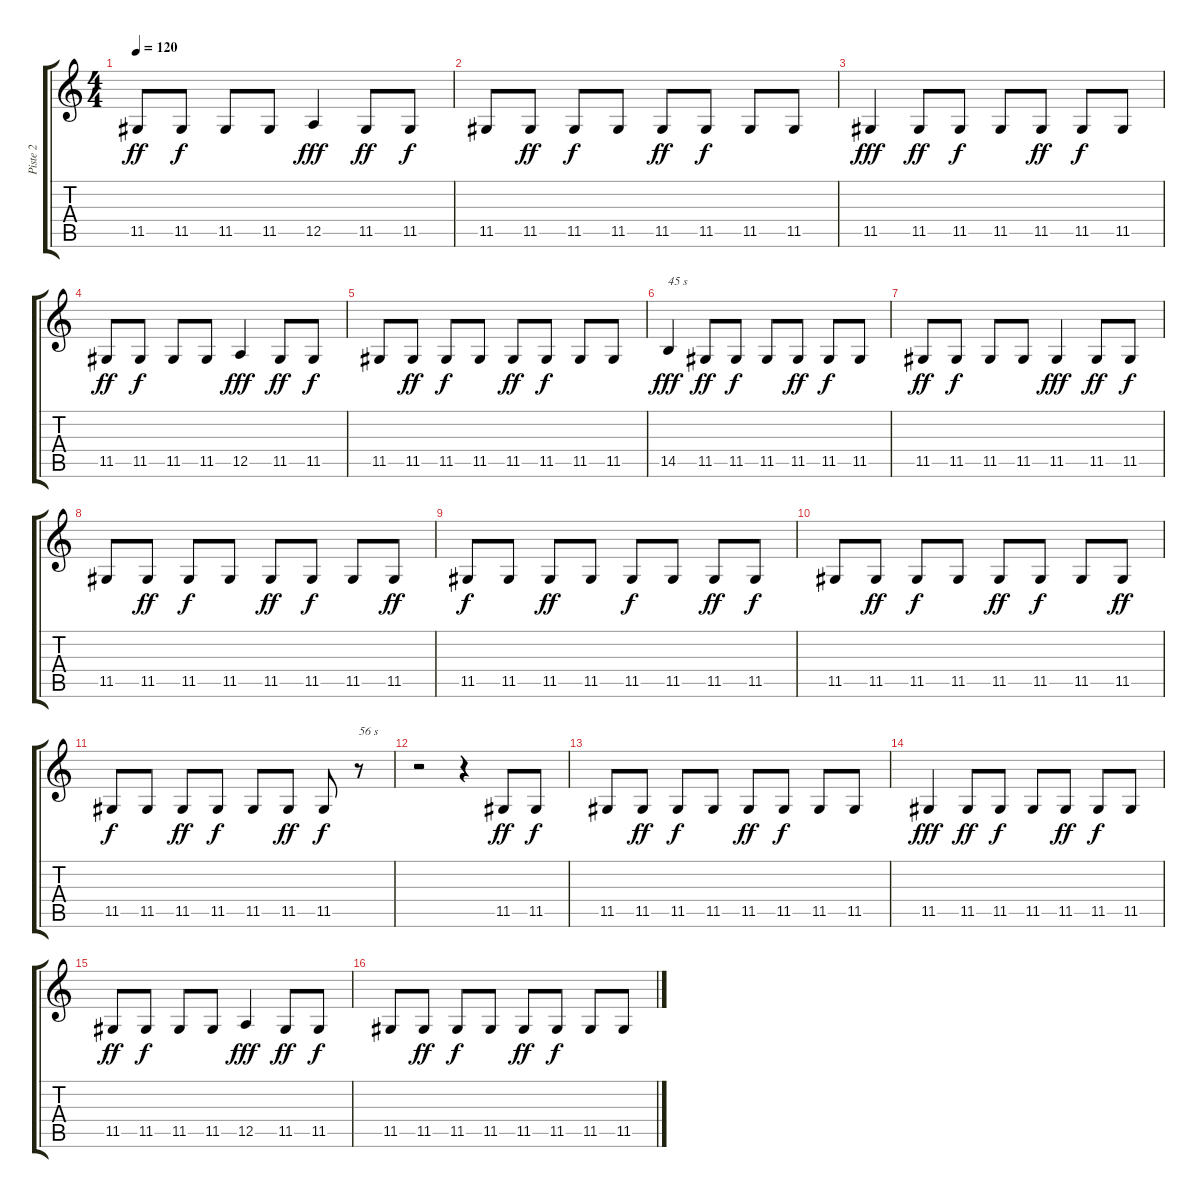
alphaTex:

\track ("Piste 2" "Piste 2") {instrument stringensemble1}
\staff {score tabs}
\tuning (E4 B3 G3 D3 A2 E2) {hide}
\ts (4 4)
\tempo 120
\clef g2
\ks c
11.5.8{dy ff} 11.5.8{dy f} 11.5.8 11.5.8 12.5.4{dy fff} 11.5.8{dy ff} 11.5.8{dy f} |
11.5.8 11.5.8{dy ff} 11.5.8{dy f} 11.5.8 11.5.8{dy ff} 11.5.8{dy f} 11.5.8 11.5.8 |
11.5.4{dy fff} 11.5.8{dy ff} 11.5.8{dy f} 11.5.8 11.5.8{dy ff} 11.5.8{dy f} 11.5.8 |
11.5.8{dy ff} 11.5.8{dy f} 11.5.8 11.5.8 12.5.4{dy fff} 11.5.8{dy ff} 11.5.8{dy f} |
11.5.8 11.5.8{dy ff} 11.5.8{dy f} 11.5.8 11.5.8{dy ff} 11.5.8{dy f} 11.5.8 11.5.8 |
14.5.4{txt "45 s" dy fff} 11.5.8{dy ff} 11.5.8{dy f} 11.5.8 11.5.8{dy ff} 11.5.8{dy f} 11.5.8 |
11.5.8{dy ff} 11.5.8{dy f} 11.5.8 11.5.8 11.5.4{dy fff} 11.5.8{dy ff} 11.5.8{dy f} |
11.5.8 11.5.8{dy ff} 11.5.8{dy f} 11.5.8 11.5.8{dy ff} 11.5.8{dy f} 11.5.8 11.5.8{dy ff} |
11.5.8{dy f} 11.5.8 11.5.8{dy ff} 11.5.8 11.5.8{dy f} 11.5.8 11.5.8{dy ff} 11.5.8{dy f} |
11.5.8 11.5.8{dy ff} 11.5.8{dy f} 11.5.8 11.5.8{dy ff} 11.5.8{dy f} 11.5.8 11.5.8{dy ff} |
11.5.8{dy f volume 10} 11.5.8 11.5.8{dy ff} 11.5.8{dy f} 11.5.8 11.5.8{dy ff} 11.5.8{dy f} r.8{txt "56 s"} |
r.2{volume 12} r.4 11.5.8{dy ff} 11.5.8{dy f} |
11.5.8 11.5.8{dy ff} 11.5.8{dy f} 11.5.8 11.5.8{dy ff} 11.5.8{dy f} 11.5.8 11.5.8 |
11.5.4{dy fff} 11.5.8{dy ff} 11.5.8{dy f} 11.5.8 11.5.8{dy ff} 11.5.8{dy f} 11.5.8 |
11.5.8{dy ff} 11.5.8{dy f} 11.5.8 11.5.8 12.5.4{dy fff} 11.5.8{dy ff} 11.5.8{dy f} |
11.5.8 11.5.8{dy ff} 11.5.8{dy f} 11.5.8 11.5.8{dy ff} 11.5.8{dy f} 11.5.8 11.5.8
